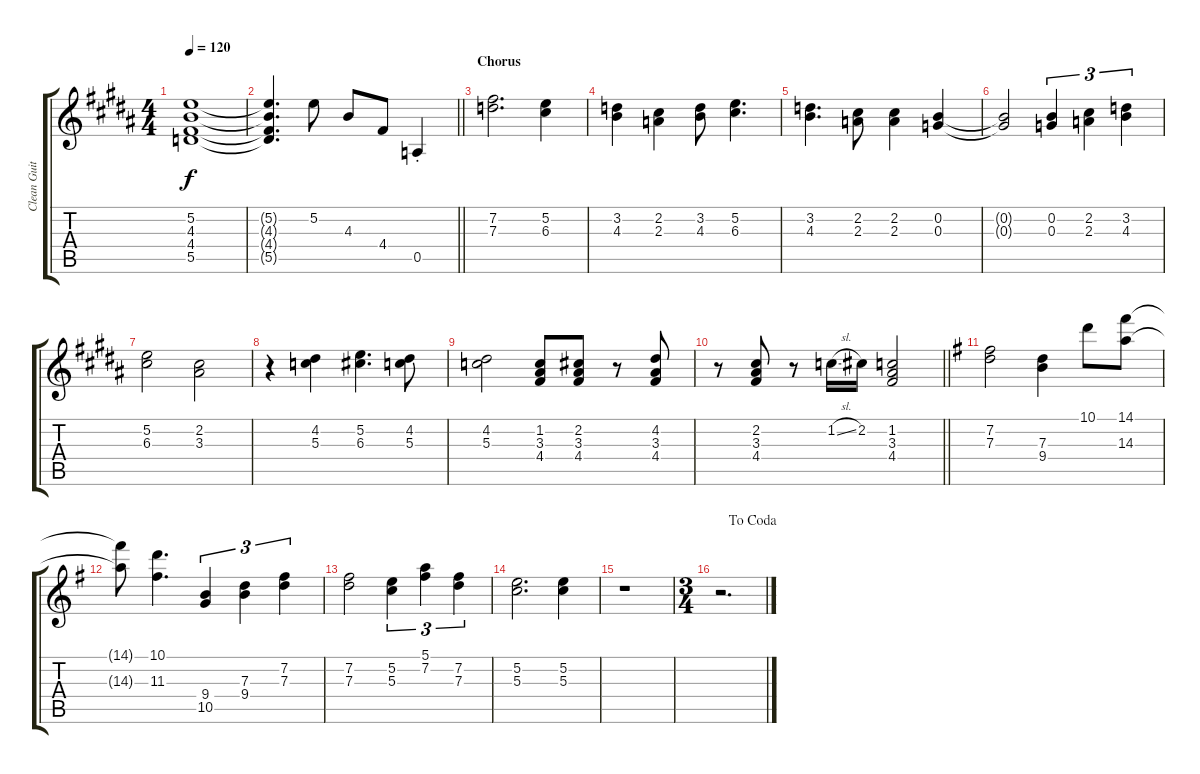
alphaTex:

\track ("Clean Guitar" "Clean Guit") {instrument electricguitarclean}
\staff {score tabs}
\tuning (E4 B3 G3 D3 A2 E2) {hide}
\ts (4 4)
\tempo 120
\clef g2
\ks b
(5.2 4.3 4.4 5.5).1{dy f} |
\barLineRight lightlight
\ks g#minor
(5.2{t} 4.3{t} 4.4{t} 5.5{t}).4{d} 5.2.8 4.3.8 4.4.8 0.5{st}.4 |
\section ("" "Chorus")
(7.2 7.3).2{d} (5.2 6.3).4 |
(3.2 4.3).4 (2.2 2.3).4 (3.2 4.3).8 (5.2 6.3).4{d} |
(3.2 4.3).4{d} (2.2 2.3).8 (2.2 2.3).4 (0.2 0.3).4 |
\ks b
(0.2{t} 0.3{t}).2 (0.2 0.3).4{tu (3 2)} (2.2 2.3).4{tu (3 2)} (3.2 4.3).4{tu (3 2)} |
\ks g#minor
(5.2 6.3).2 (2.2 3.3).2 |
r.4 (4.2 5.3).4 (5.2 6.3).4{d} (4.2 5.3).8 |
(4.2 5.3).2 (1.2 3.3 4.4).8 (2.2 3.3 4.4).8 r.8 (4.2 3.3 4.4).8 |
\barLineRight lightlight
r.8 (2.2 3.3 4.4).8 r.8 1.2{sl}.16 2.2.16 (1.2 3.3 4.4).2 |
\ks g
(7.2 7.3).2 (7.3 9.4).4 10.1.8 (14.1 14.3).8 |
(14.1{t} 14.3{t}).8 (10.1 11.3).4{d} (9.4 10.5).4{tu (3 2)} (7.3 9.4).4{tu (3 2)} (7.2 7.3).4{tu (3 2)} |
(7.2 7.3).2 (5.2 5.3).4{tu (3 2)} (5.1 7.2).4{tu (3 2)} (7.2 7.3).4{tu (3 2)} |
(5.2 5.3).2{d} (5.2 5.3).4 |
r.1 |
\ts (3 4)
\jump dacoda
r.2{d}
